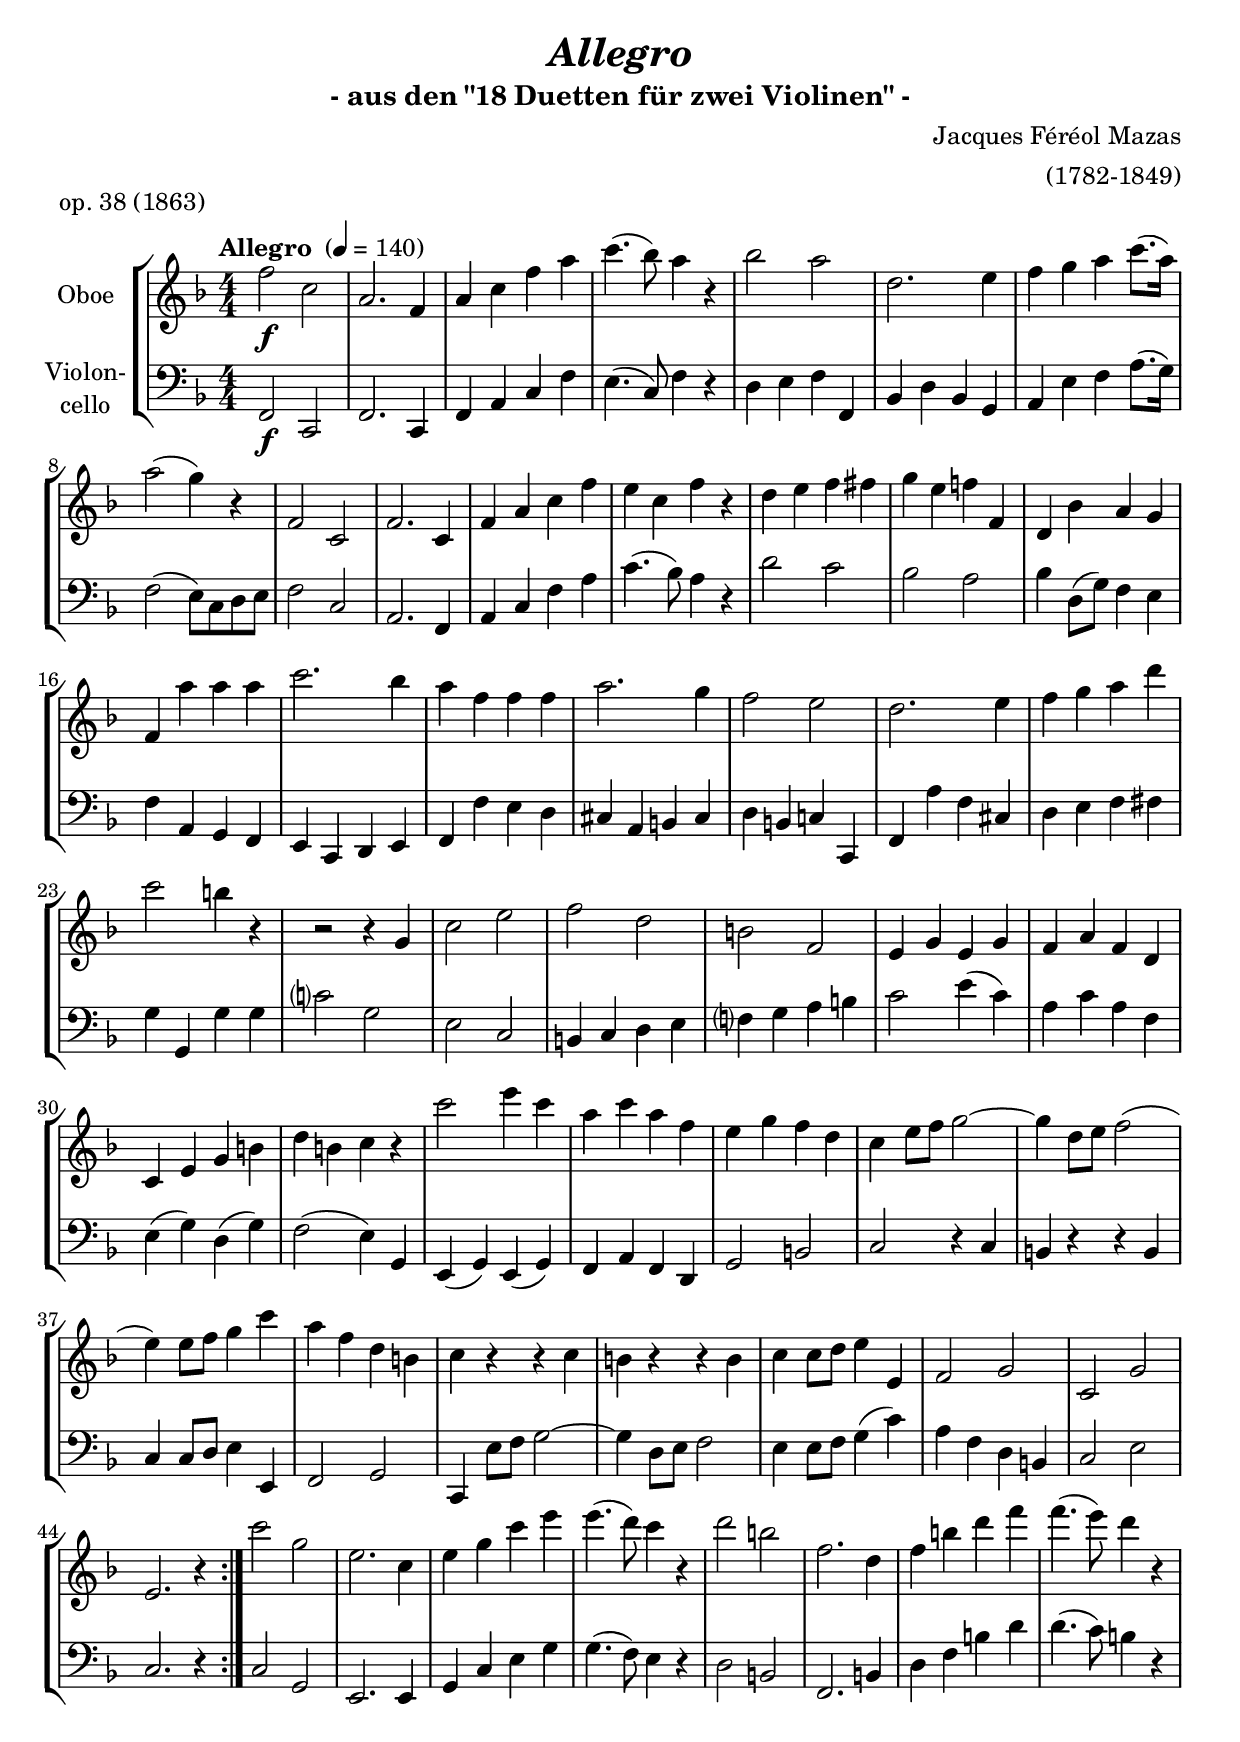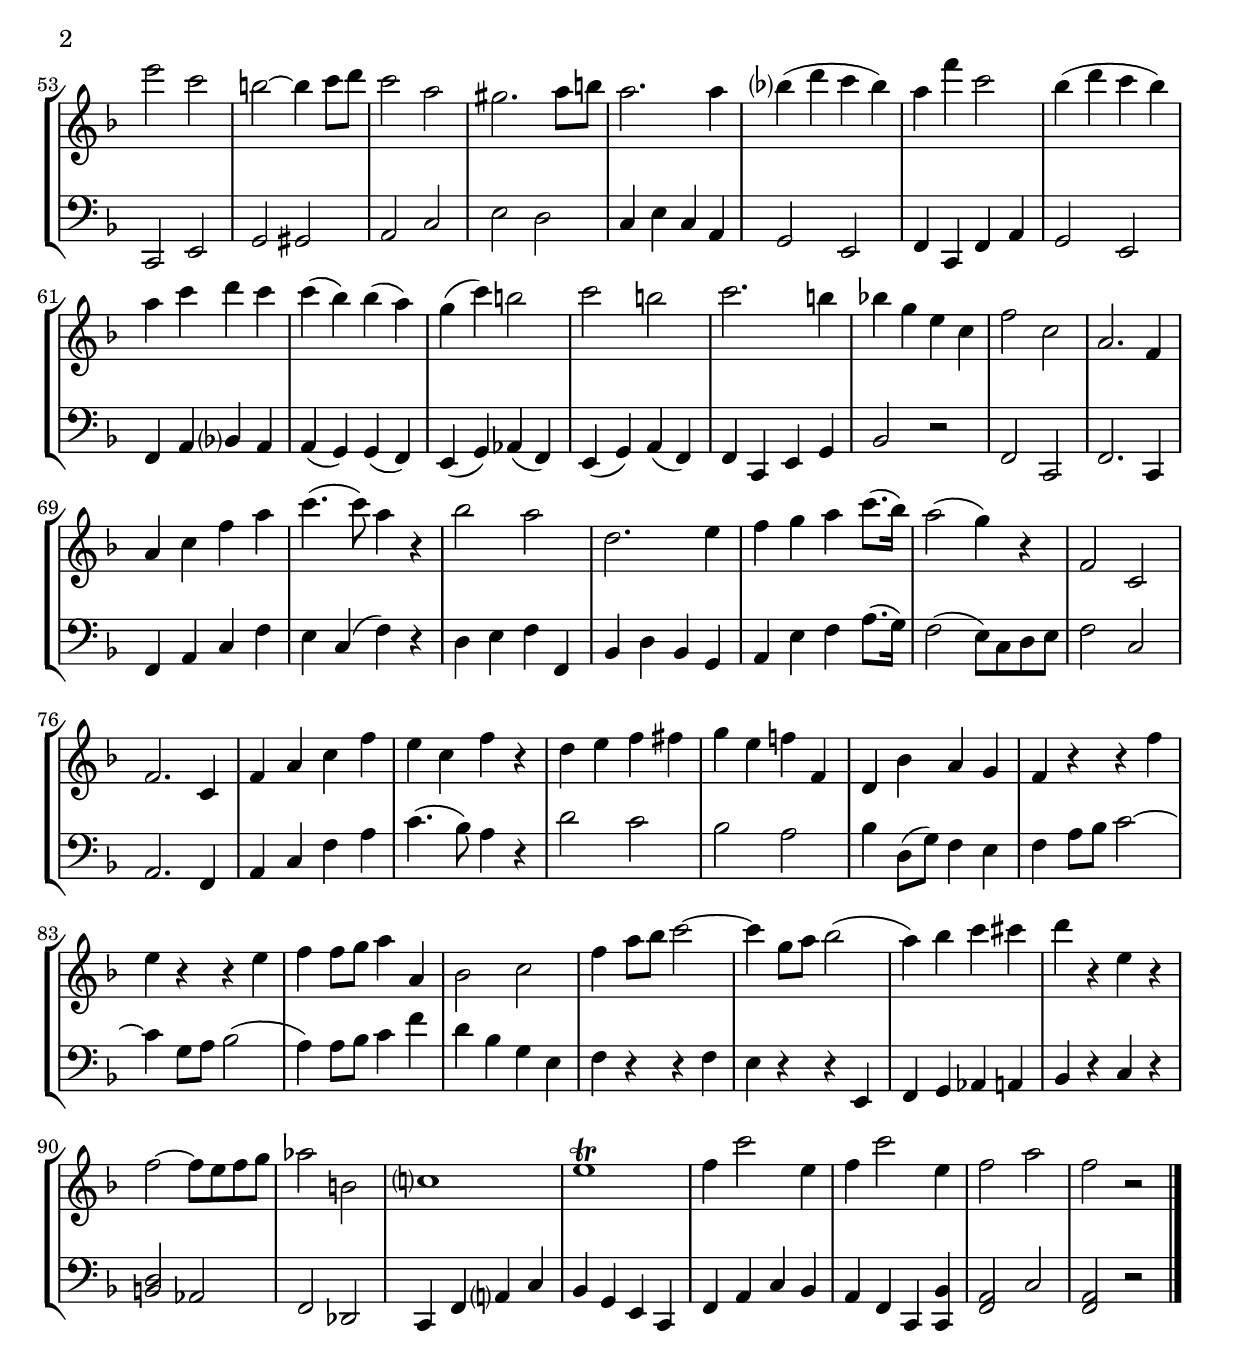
\version "2.14.2"
\include "deutsch.ly"

#(set-global-staff-size 21.5)

\header {
  title     = \markup \bold \italic "Allegro"
  subtitle  = "- aus den \"18 Duetten für zwei Violinen\" -"
  composer  = "Jacques Féréol Mazas"
  arranger  = "(1782-1849)"
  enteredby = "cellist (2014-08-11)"
  piece     = "op. 38 (1863)"
}

voiceconsts = {
  \key d \major
  \time 4/4
  \tempo "Allegro " 4=140
  \numericTimeSignature
  \compressFullBarRests
}

mihi = "string ensemble 1"
milo = "pizzicato strings"
%mihi = "clarinet"
%milo = "bassoon"
%mihi = "bright acoustic"
%milo = "acoustic bass"

va = \relative c'' {
   \voiceconsts

   \repeat volta 2 {
     d2\f a
     fis2. d4
     fis a d fis
     a4.( g8) fis4 r
     g2 fis
     h,2. cis4
     d e fis a8.( fis16)
     fis2( e4) r
     d,2 a

     d2. a4
     d fis a d
     cis a d r
     h cis d dis
     e cis d! d,
     h g' fis e
     d fis' fis fis
     a2. g4
     fis d d d
     fis2. e4

     d2 cis
     h2. cis4
     d e fis h
     a2 gis4 r
     r2 r4 e,
     a2 cis
     d h
     gis d
     cis4 e cis e
     d fis d h
     a cis e gis

     h gis a r
     a'2 cis4 a
     fis a fis d
     cis e d h
     a cis8 d e2~
     e4 h8 cis d2(
     cis4) cis8 d e4 a
     fis d h gis
     a r r a

     gis r r gis
     a a8 h cis4 cis,
     d2 e
     a, e'
     cis2. r4
   }
   a''2 e
   cis2. a4
   cis e a cis
   cis4.( h8) a4 r
   h2 gis
   d2. h4

   d gis h d
   d4.( cis8) h4 r
   cis2 a
   gis~ gis4 a8 h
   a2 fis
   eis2. fis8 gis
   fis2. fis4
   g?( h a g)
   fis d' a2
   g4( h a g)

   fis a h a
   a( g) g( fis)
   e( a) gis2
   a gis
   a2. gis4
   g! e cis a
   d2 a
   fis2. d4
   fis a d fis
   a4.( a8) fis4 r

   g2 fis
   h,2. cis4
   d e fis a8.( g16)
   fis2( e4) r
   d,2 a
   d2. a4
   d fis a d
   cis a d r
   h cis d dis
   e cis d! d,

   h g' fis e
   d r r d'
   cis r r cis
   d d8 e fis4 fis,
   g2 a
   d4 fis8 g a2~
   a4 e8 fis g2(
   fis4) g a ais
   h r cis, r

   d2~ d8 cis d e
   f2 gis,
   a?1
   cis\trill
   d4 a'2 cis,4
   d a'2 cis,4
   d2 fis
   d r \bar "|."
}

vb = \relative c, {
   \voiceconsts
   \clef "bass"

   \repeat volta 2 {
     d2\f a
     d2. a4
     d fis a d
     cis4.( a8) d4 r
     h cis d d,
     g h g e
     fis cis' d fis8.( e16)
     d2( cis8) a h cis
     d2 a
     fis2. d4

     fis a d fis
     a4.( g8) fis4 r
     h2 a
     g fis
     g4 h,8( e) d4 cis
     d fis, e d
     cis a h cis
     d d' cis h
     ais fis gis ais
     h gis a! a,

     d fis' d ais
     h cis d dis
     e e, e' e
     a?2 e
     cis a
     gis4 a h cis
     d? e fis gis
     a2 cis4( a)
     fis a fis d
     cis( e) h( e)
     d2( cis4) e,

     cis( e) cis( e)
     d fis d h
     e2 gis
     a r4 a
     gis r r gis
     a a8 h cis4 cis,
     d2 e
     a,4 cis'8 d e2~
     e4 h8 cis d2
     cis4 cis8 d e4( a)
     fis d h gis

     a2 cis
     a2. r4
   }
   a2 e
   cis2. cis4
   e a cis e
   e4.( d8) cis4 r
   h2 gis
   d2. gis4
   h d gis h
   h4.( a8) gis4 r
   a,,2 cis
   e eis

   fis a
   cis h
   a4 cis a fis
   e2 cis
   d4 a d fis
   e2 cis
   d4 fis g? fis
   fis( e) e( d)
   cis( e) f( d)
   cis( e) fis( d)
   d a cis e
   g2 r

   d a
   d2. a4
   d fis a d
   cis a( d) r
   h cis d d,
   g h g e
   fis cis' d fis8.( e16)
   d2( cis8) a h cis
   d2 a
   fis2. d4
   fis a d fis

   a4.( g8) fis4 r
   h2 a
   g fis
   g4 h,8( e) d4 cis
   d fis8 g a2~
   a4 e8 fis g2(
   fis4) fis8 g a4 d
   h g e cis
   d r r d
   cis r r cis,

   d e f fis
   g r a r
   <gis h>2 f
   d b
   a4 d fis? a
   g e cis a
   d fis a g
   fis d a <a g'>
   <d fis>2 a'
   <d, fis> r \bar "|."
}


music = \new StaffGroup <<
      \new Staff {
        \set Staff.midiInstrument = \mihi
        \set Staff.instrumentName = \markup \center-column { "Oboe" }
        \transpose d f { \va }
      }

      \new Staff {
        \set Staff.midiInstrument = \milo
        \set Staff.instrumentName = \markup \center-column { "Violon-" "cello" }
        \transpose d f { \vb }
      }
>>

\book {
  \score {
   \music
    \layout {}
  }

  \score {
    \unfoldRepeats \music

    \midi {
      \context {
        \Score
      }
    }
  }
}
